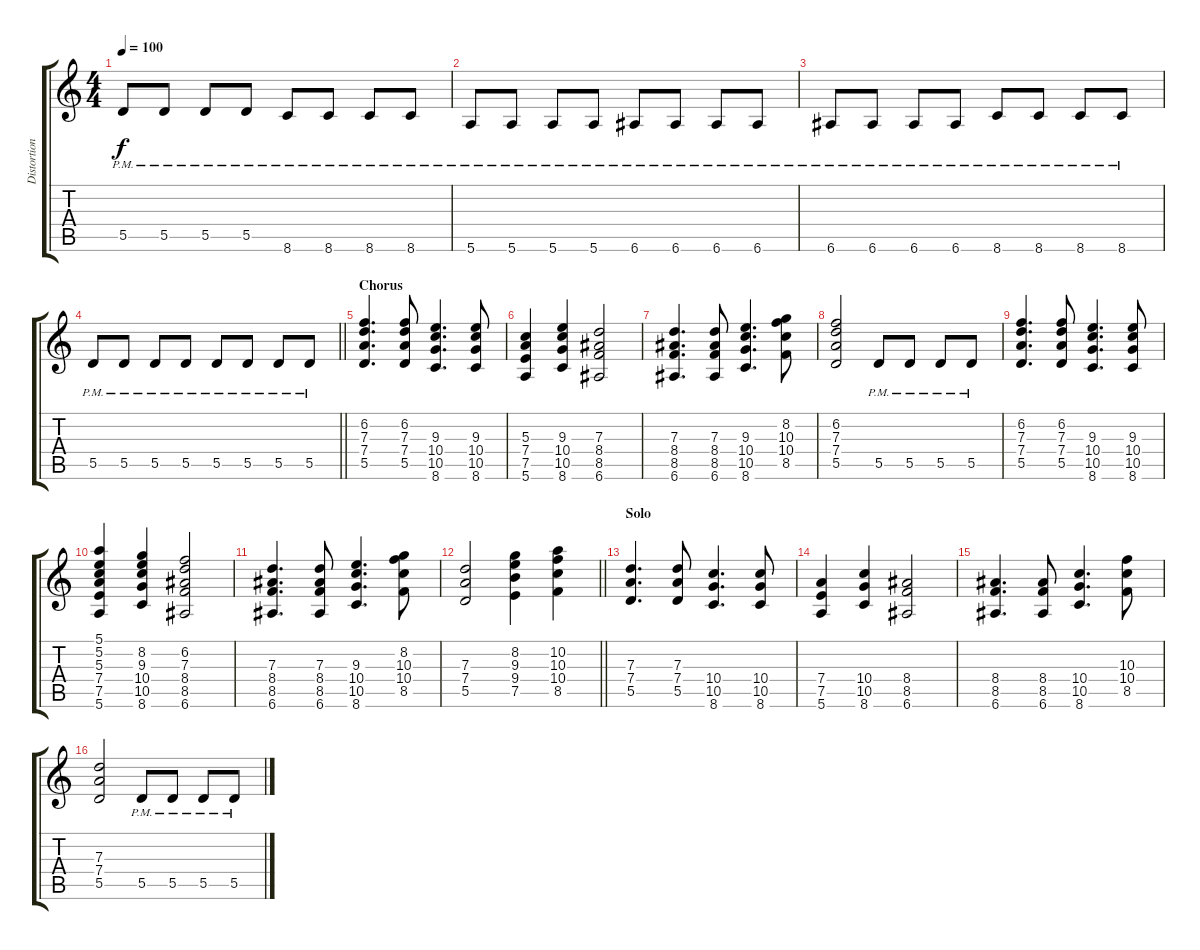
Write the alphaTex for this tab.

\track ("Distortion Guitar 2" "Distortion") {instrument distortionguitar}
\staff {score tabs}
\tuning (E4 B3 G3 D3 A2 E2) {hide}
\ts (4 4)
\tempo 100
\clef g2
\ks c
5.5{pm}.8{dy f} 5.5{pm}.8 5.5{pm}.8 5.5{pm}.8 8.6{pm}.8 8.6{pm}.8 8.6{pm}.8 8.6{pm}.8 |
5.6{pm}.8 5.6{pm}.8 5.6{pm}.8 5.6{pm}.8 6.6{pm}.8 6.6{pm}.8 6.6{pm}.8 6.6{pm}.8 |
6.6{pm}.8 6.6{pm}.8 6.6{pm}.8 6.6{pm}.8 8.6{pm}.8 8.6{pm}.8 8.6{pm}.8 8.6{pm}.8 |
\barLineRight lightlight
5.5{pm}.8 5.5{pm}.8 5.5{pm}.8 5.5{pm}.8 5.5{pm}.8 5.5{pm}.8 5.5{pm}.8 5.5{pm}.8 |
\section ("" "Chorus")
(6.2 7.3 7.4 5.5).4{d} (6.2 7.3 7.4 5.5).8 (9.3 10.4 10.5 8.6).4{d} (9.3 10.4 10.5 8.6).8 |
(5.3 7.4 7.5 5.6).4 (9.3 10.4 10.5 8.6).4 (7.3 8.4 8.5 6.6).2 |
(7.3 8.4 8.5 6.6).4{d} (7.3 8.4 8.5 6.6).8 (9.3 10.4 10.5 8.6).4{d} (8.2 10.3 10.4 8.5).8 |
(6.2 7.3 7.4 5.5).2 5.5{pm}.8 5.5{pm}.8 5.5{pm}.8 5.5{pm}.8 |
(6.2 7.3 7.4 5.5).4{d} (6.2 7.3 7.4 5.5).8 (9.3 10.4 10.5 8.6).4{d} (9.3 10.4 10.5 8.6).8 |
(5.1 5.2 5.3 7.4 7.5 5.6).4 (8.2 9.3 10.4 10.5 8.6).4 (6.2 7.3 8.4 8.5 6.6).2 |
(7.3 8.4 8.5 6.6).4{d} (7.3 8.4 8.5 6.6).8 (9.3 10.4 10.5 8.6).4{d} (8.2 10.3 10.4 8.5).8 |
\barLineRight lightlight
(7.3 7.4 5.5).2 (8.2 9.3 9.4 7.5).4 (10.2 10.3 10.4 8.5).4 |
\section ("" "Solo ")
(7.3 7.4 5.5).4{d} (7.3 7.4 5.5).8 (10.4 10.5 8.6).4{d} (10.4 10.5 8.6).8 |
(7.4 7.5 5.6).4 (10.4 10.5 8.6).4 (8.4 8.5 6.6).2 |
(8.4 8.5 6.6).4{d} (8.4 8.5 6.6).8 (10.4 10.5 8.6).4{d} (10.3 10.4 8.5).8 |
(7.3 7.4 5.5).2 5.5{pm}.8 5.5{pm}.8 5.5{pm}.8 5.5{pm}.8
